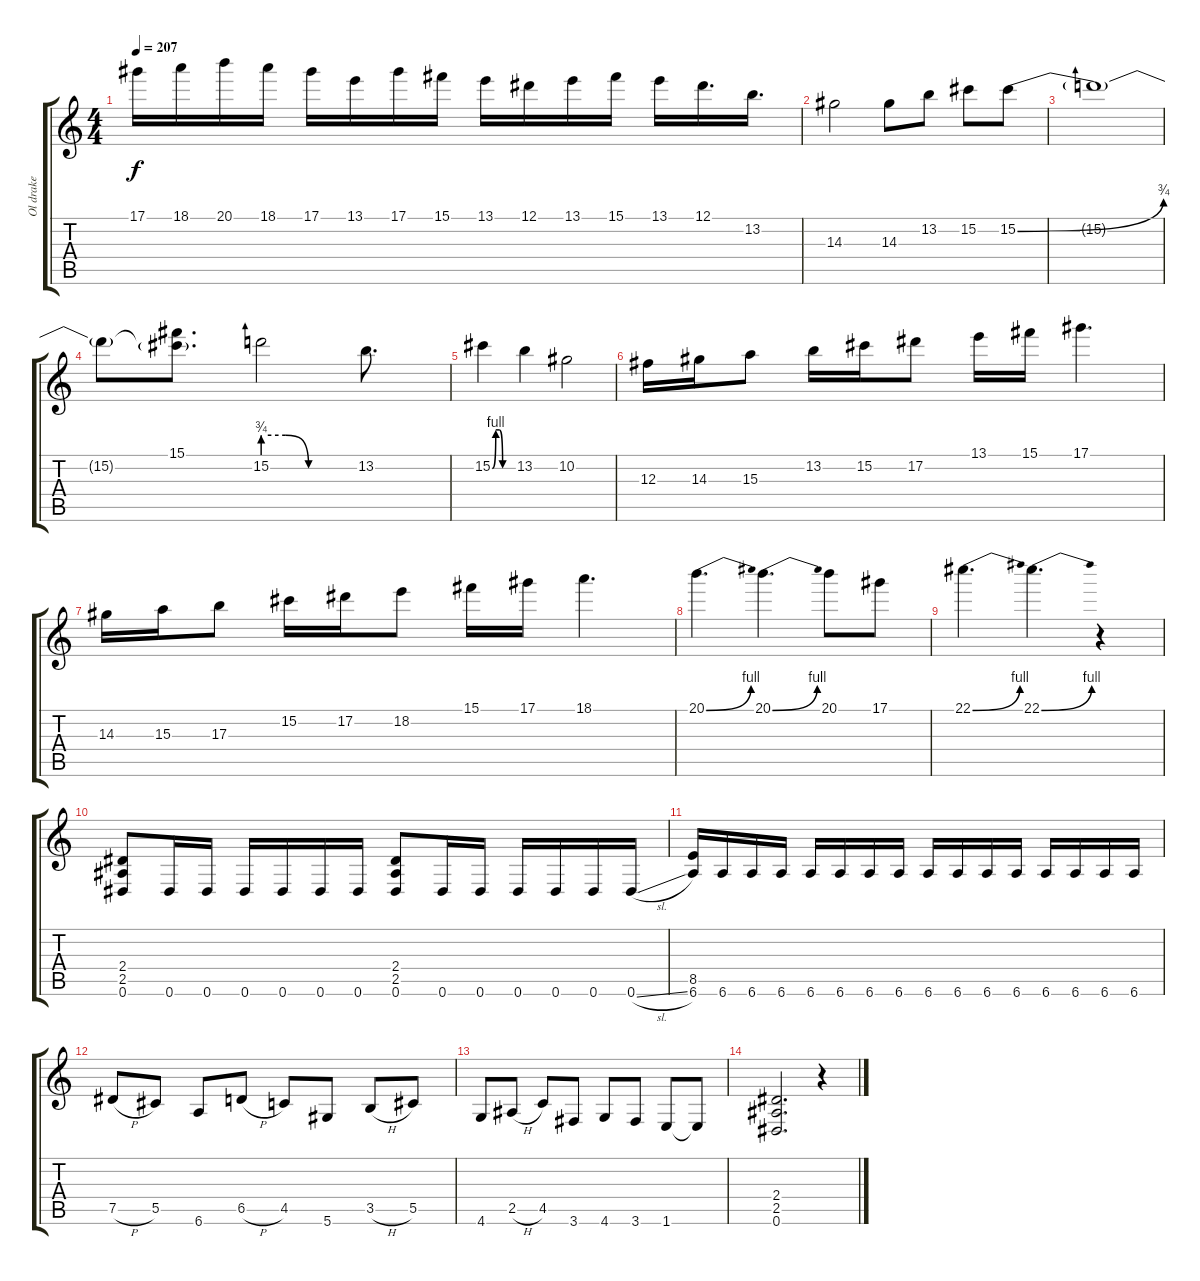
\track ("Ol drake" "Ol drake") {instrument distortionguitar}
\staff {score tabs}
\tuning (Eb4 Bb3 Gb3 Db3 Ab2 Eb2) {hide}
\ts (4 4)
\tempo 207
\clef g2
\ks c
17.1.16{dy f} 18.1.16 20.1.16 18.1.16 17.1.16 13.1.16 17.1.16 15.1.16 13.1.16 12.1.16 13.1.16 15.1.16 13.1.16 12.1.16{d} 13.2.16{d} |
14.3.2 14.3.8 13.2.8 15.2.8 15.2{be (bend 0 0 60 3)}.8 |
15.2{t}.1 |
15.2{t}.8 (15.1 15.2{t}).8{d} 15.2{be (custom 0 3 15 3 30 0 60 0)}.2 13.2.8{d} |
15.2{be (custom 0 0 10 4 20 4 30 0 60 0)}.4 13.2.4 10.2.2 |
12.3.16 14.3.16 15.3.8 13.2.16 15.2.16 17.2.8 13.1.16 15.1.16 17.1.4{d} |
14.3.16 15.3.16 17.3.8 15.2.16 17.2.16 18.2.8 15.1.16 17.1.16 18.1.4{d} |
20.1{be (bend 0 0 60 4)}.4{d} 20.1{be (bend 0 0 60 4)}.4{d} 20.1.8 17.1.8 |
22.1{be (bend 0 0 60 4)}.4{d} 22.1{be (bend 0 0 60 4)}.4{d} r.4 |
(2.4 2.5 0.6).8 0.6.16 0.6.16 0.6.16 0.6.16 0.6.16 0.6.16 (2.4 2.5 0.6).8 0.6.16 0.6.16 0.6.16 0.6.16 0.6.16 0.6{sl}.16 |
(8.5 6.6).16 6.6.16 6.6.16 6.6.16 6.6.16 6.6.16 6.6.16 6.6.16 6.6.16 6.6.16 6.6.16 6.6.16 6.6.16 6.6.16 6.6.16 6.6.16 |
7.5{h}.8 5.5.8 6.6.8 6.5{h}.8 4.5.8 5.6.8 3.5{h}.8 5.5.8 |
4.6.8 2.5{h}.8 4.5.8 3.6.8 4.6.8 3.6.8 1.6.8 1.6{t}.8 |
(2.4 2.5 0.6).2{d} r.4
